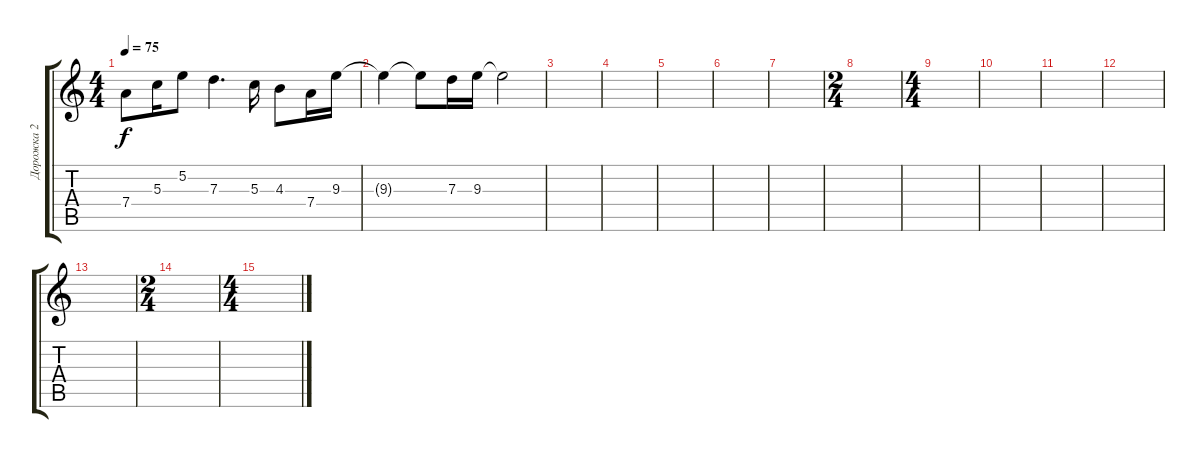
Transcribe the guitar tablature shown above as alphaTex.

\track ("Дорожка 2" "Дорожка 2") {instrument electricguitarjazz}
\staff {score tabs}
\tuning (E4 B3 G3 D3 A2 D2) {hide}
\ts (4 4)
\tempo 75
\clef g2
\ks c
7.4.8{dy f} 5.3.16 5.2.8 7.3.4{d} 5.3.16 4.3.8 7.4.16 9.3.16 |
9.3{t}.4 9.3{t}.8 7.3.16 9.3.16 9.3{t}.2{instrument electricguitarjazz} |
|
|
|
|
|
\ts (2 4)
|
\ts (4 4)
|
|
|
|
|
\ts (2 4)
|
\ts (4 4)
